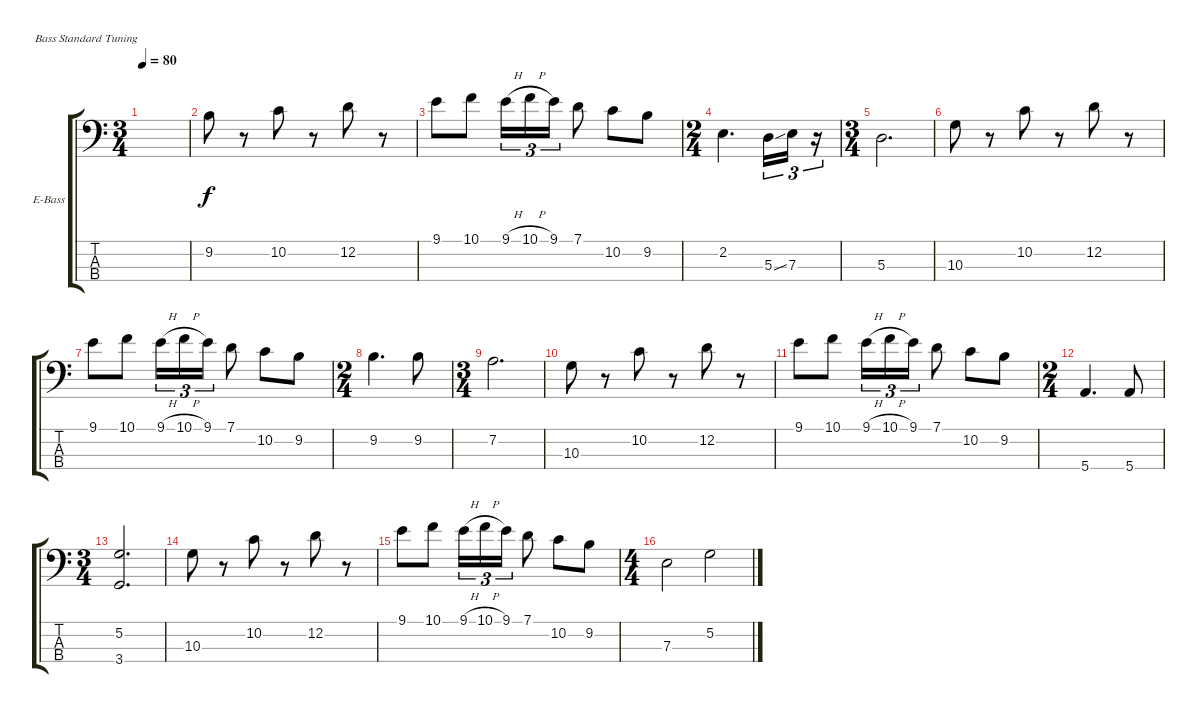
\bracketExtendMode groupsimilarinstruments
\firstSystemTrackNameOrientation horizontal
\otherSystemsTrackNameOrientation horizontal
\track ("Bass" "E-Bass") {instrument electricbassfinger}
\staff {score tabs}
\tuning (G2 D2 A1 E1)
\ts (3 4)
\beaming (8 2 2 2)
\tempo 80
\clef f4
\ks c
|
9.2.8 r.8 10.2.8 r.8 12.2.8 r.8 |
9.1.8 10.1.8 9.1{h}.16{tu (3 2)} 10.1{h}.16{tu (3 2)} 9.1.16{tu (3 2)} 7.1.8 10.2.8 9.2.8 |
\ts (2 4)
\beaming (8 2 2)
2.2.4{d} 5.3{ss}.16{tu (3 2)} 7.3.16{tu (3 2)} r.16{tu (3 2)} |
\ts (3 4)
\beaming (8 2 2 2)
5.3.2{d} |
10.3.8 r.8 10.2.8 r.8 12.2.8 r.8 |
9.1.8 10.1.8 9.1{h}.16{tu (3 2)} 10.1{h}.16{tu (3 2)} 9.1.16{tu (3 2)} 7.1.8 10.2.8 9.2.8 |
\ts (2 4)
\beaming (8 2 2)
9.2.4{d} 9.2.8 |
\ts (3 4)
\beaming (8 2 2 2)
7.2.2{d} |
10.3.8 r.8 10.2.8 r.8 12.2.8 r.8 |
9.1.8 10.1.8 9.1{h}.16{tu (3 2)} 10.1{h}.16{tu (3 2)} 9.1.16{tu (3 2)} 7.1.8 10.2.8 9.2.8 |
\ts (2 4)
\beaming (8 2 2)
5.4.4{d} 5.4.8 |
\ts (3 4)
\beaming (8 2 2 2)
(5.2 3.4).2{d} |
10.3.8 r.8 10.2.8 r.8 12.2.8 r.8 |
9.1.8 10.1.8 9.1{h}.16{tu (3 2)} 10.1{h}.16{tu (3 2)} 9.1.16{tu (3 2)} 7.1.8 10.2.8 9.2.8 |
\ts (4 4)
\beaming (8 2 2 2 2)
7.3.2 5.2.2
